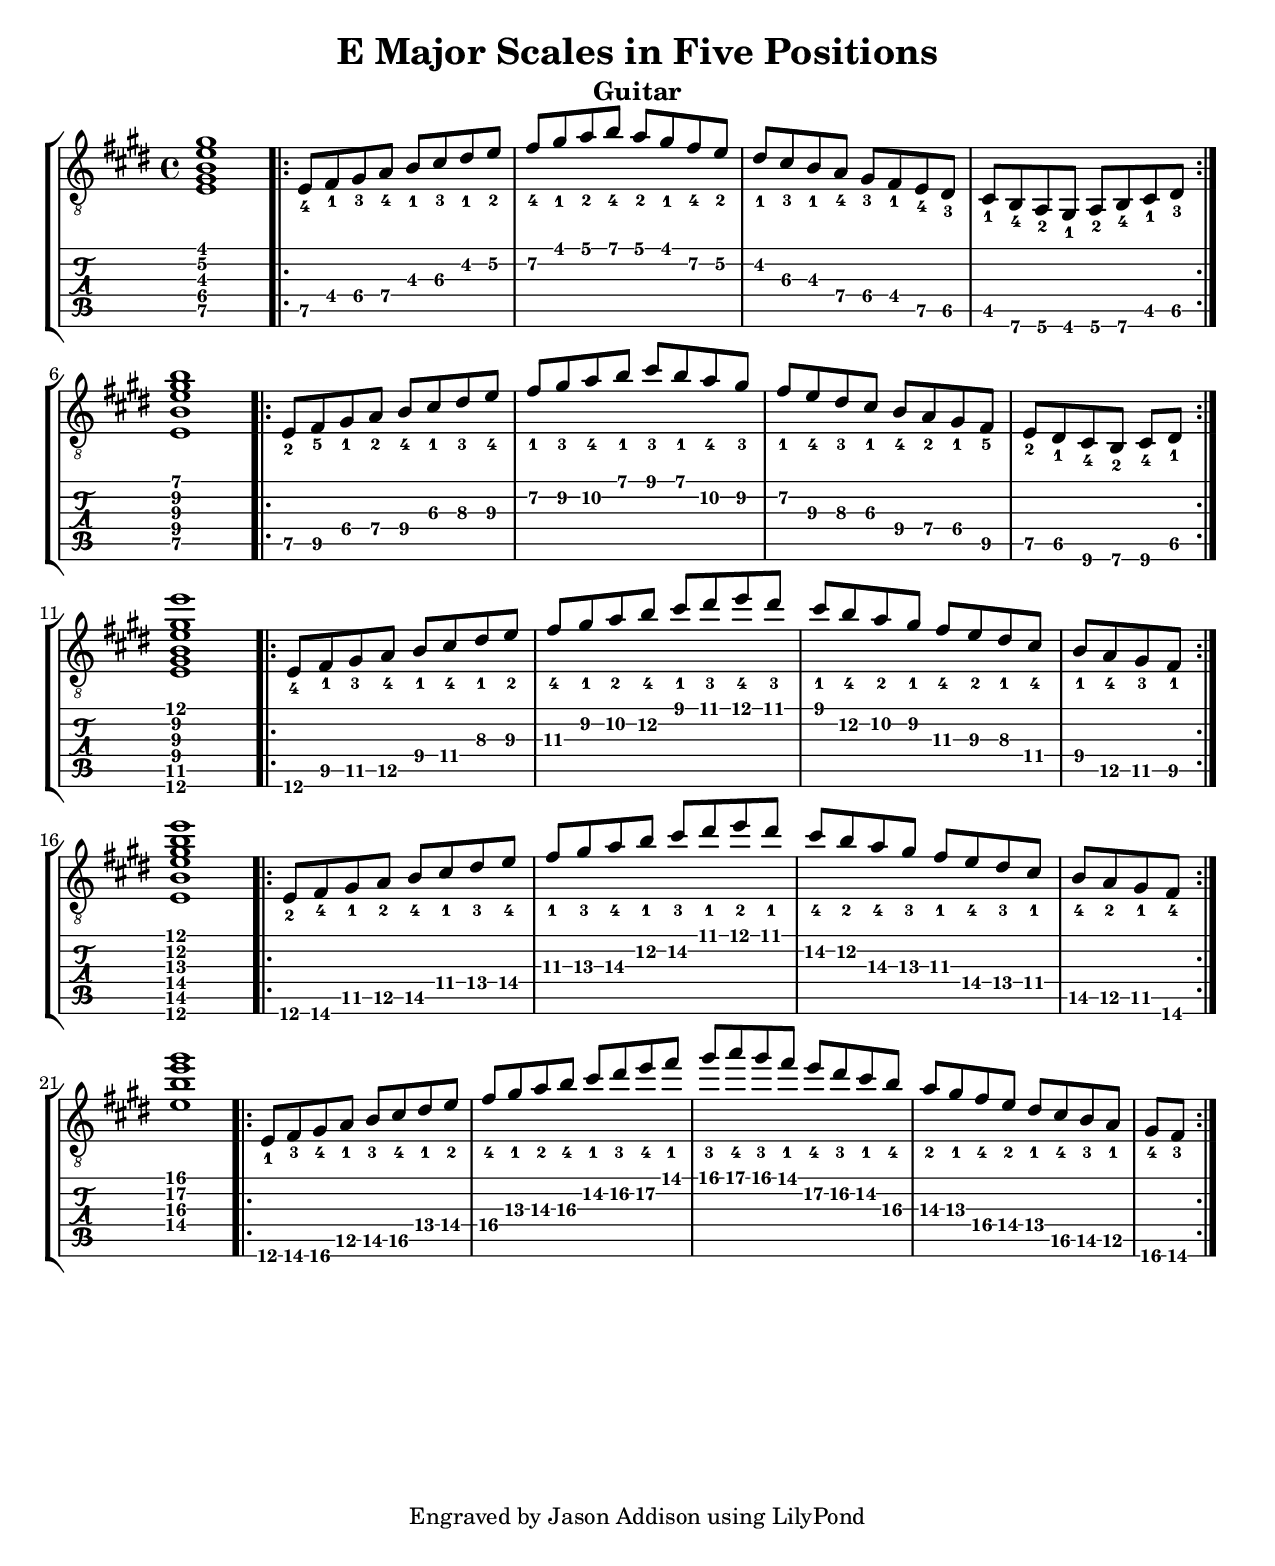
%Copyright 2010 Jason Addison
%
%This file is part of guitar-scales.
%
%guitar-scales is free software: you can redistribute it and/or modify
%it under the terms of the GNU General Public License as published by
%the Free Software Foundation, either version 3 of the License, or
%(at your option) any later version.
%
%guitar-scales is distributed in the hope that it will be useful,
%but WITHOUT ANY WARRANTY; without even the implied warranty of
%MERCHANTABILITY or FITNESS FOR A PARTICULAR PURPOSE.  See the
%GNU General Public License for more details.
%
%You should have received a copy of the GNU General Public License
%along with guitar-scales.  If not, see <http://www.gnu.org/licenses/>.

\version "2.10.0"
\header {
title = "E Major Scales in Five Positions"
%arranger = "Jason Addison"
instrument = "Guitar"
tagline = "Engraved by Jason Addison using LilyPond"
}

\paper{
#(set-paper-size "letter")
#(define bottom-margin (* 2 cm))
page-count = 1
}

\layout {
  indent = 0.0\mm
%  ragged-right = ##t
}


uI = {
\key e \major
\voiceOne
%<c''\5_4>^\markup{XV} <d\4_1> <e\4_3> f\4_4 g\3_1 a\3_3 b\2_1 c\2_2 |
\transpose c e {
\relative c {
<c\5 e\4 g\3 c\2 e\1>1 |
\repeat volta 2 {
c8\5_4 d\4_1 e\4_3 f\4_4 g\3_1 a\3_3 b\2_1 c\2_2 |
d\2_4 e\1_1 f\1_2 g\1_4 f\1_2 e\1_1 d\2_4 c\2_2 |
b\2_1 a\3_3 g\3_1 f\4_4 e\4_3 d\4_1 c\5_4 b\5_3 |
a\5_1 g\6_4 f\6_2 e\6_1 f\6_2 g\6_4 a\5_1 b\5_3 | \break
}
<c\5 g'\4 c\3 e\2 g\1>1 |
\repeat volta 2 {
c8\5_2 d\5_5 e\4_1 f\4_2 g\4_4 a\3_1 b\3_3 c\3_4 |
d\2_1 e\2_3 f\2_4 g\1_1 a\1_3 g\1_1 f\2_4 e\2_3 |
d\2_1 c\3_4 b\3_3 a\3_1 g[\4_4 f\4_2 e\4_1 d]\5_5 |
\partial 4*3 c[\5_2 b\5_1 a\6_4 g]\6_2 a\6_4 b\5_1 | \break
}
<c\6 e\5 g\4 c\3 e\2 c'\1>1 |
\repeat volta 2 {
c8\6_4 d\5_1 e\5_3 f\5_4 g\4_1 a\4_4 b\3_1 c\3_2 |
d\3_4 e\2_1 f\2_2 g\2_4 a\1_1 b\1_3 c\1_4 b\1_3 |
a\1_1 g\2_4 f\2_2 e\2_1 d\3_4 c\3_2 b\3_1 a\4_4 |
\partial 4*2 g\4_1 f\5_4 e\5_3 d\5_1 | \break
}
<c\6 g'\5 c\4 e\3 g\2 c\1>1 |
\repeat volta 2 {
c8\6_2 d\6_4 e\5_1 f\5_2 g\5_4 a\4_1 b\4_3 c\4_4 |
d\3_1 e\3_3 f\3_4 g\2_1 a\2_3 b\1_1 c\1_2 b\1_1 |
a\2_4 g\2_2 f\3_4 e\3_3 d\3_1 c\4_4 b\4_3 a\4_1 |
\partial 4*2 g\5_4 f\5_2 e\5_1 d\6_4 | \break
}
%<c,\4 g'\3 c\2 e\1>1 |
<c'\4 g'\3 c\2 e\1>1 |
\repeat volta 2 {
c,8\6_1 d\6_3 e\6_4 f\5_1 g\5_3 a\5_4 b\4_1 c\4_2 |
d\4_4 e\3_1 f\3_2 g\3_4 a\2_1 b\2_3 c\2_4 d\1_1 |
e\1_3 f\1_4 e\1_3 d\1_1 c\2_4 b\2_3 a\2_1 g\3_4 |
f\3_2 e\3_1 d\4_4 c\4_2 b[\4_1 a\5_4 g\5_3 f]\5_1 |
\partial 4*1 e\6_4 d\6_3 | \break
}
}
}
}

%\context {
%\remove New_fingering_engraver
%}

Notation = \simultaneous { %% Combine both parts for notation
\time 4/4
\clef "G_8"
%\key aes \major
%\override Score.MetronomeMark #'padding = #6.0 \tempo 4=120
% \override StringNumber #'self-alignment-Y = #-1
%\override Score.StringNumber #'padding = #3.5
\set fingeringOrientations = #'(up left down)
%\override StringNumber #'transparent = ##t
\override Score.StringNumber #'stencil = ##f
<< \context Voice=VoiceA \uI >>
}

Tablature = \simultaneous { %% Combine both parts for Tablature
\time 4/4
\override TabStaff.Stem #'transparent = ##t %% Makes stems transparent
\override TabStaff.Beam #'transparent = ##t %% Makes beams transparent
<< \context TabVoice=TabVoiceA \uI >>
}


\score {
\context StaffGroup {
\simultaneous {
<< \context Staff=FullNotation \Notation >>
<< \context TabStaff=FullTab \Tablature >>
}
}
}

